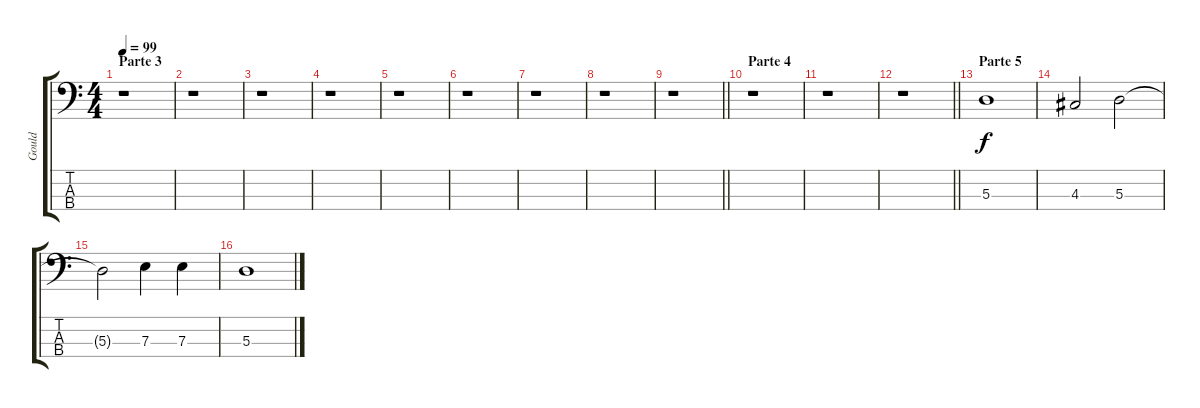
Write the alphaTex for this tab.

\track ("Gould" "Gould") {instrument electricbasspick}
\staff {score tabs}
\tuning (G2 D2 A1 D1) {hide}
\ts (4 4)
\section ("" "Parte 3")
\tempo 99
\clef f4
\ks c
r.1{dy f} |
r.1 |
r.1 |
r.1 |
r.1 |
r.1 |
r.1 |
r.1 |
\barLineRight lightlight
r.1 |
\section ("" "Parte 4")
r.1 |
r.1 |
\barLineRight lightlight
r.1 |
\section ("" "Parte 5")
5.3.1 |
4.3.2 5.3.2 |
5.3{t}.2 7.3.4 7.3.4 |
5.3.1
